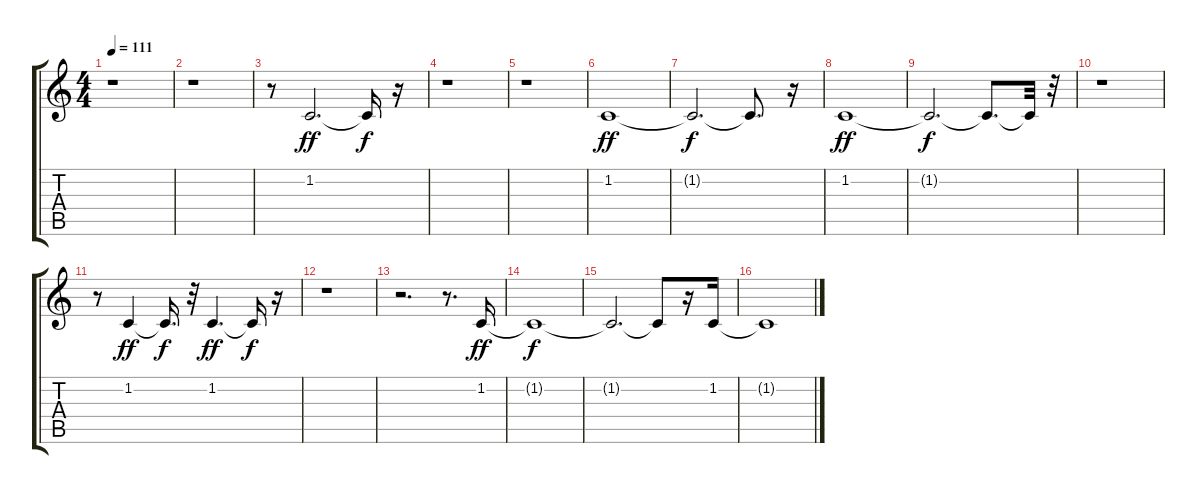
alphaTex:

\track "" {instrument synthstrings1}
\staff {score tabs}
\tuning (E4 B3 G3 D3 A2 E2) {hide}
\ts (4 4)
\tempo 111
\clef g2
\ks c
r.1{dy ff} |
r.1 |
r.8 1.2.2{d} 1.2{t}.16{dy f} r.16 |
r.1 |
r.1 |
1.2.1{dy ff} |
1.2{t}.2{d dy f} 1.2{t}.8{d} r.16 |
1.2.1{dy ff} |
1.2{t}.2{d dy f} 1.2{t}.8{d} 1.2{t}.32 r.32 |
r.1 |
r.8 1.2.4{dy ff} 1.2{t}.16{d dy f} r.32 1.2.4{d dy ff} 1.2{t}.16{dy f} r.16 |
r.1 |
r.2{d} r.8{d} 1.2.16{dy ff} |
1.2{t}.1{dy f} |
1.2{t}.2{d} 1.2{t}.8 r.16 1.2.16 |
1.2{t}.1
